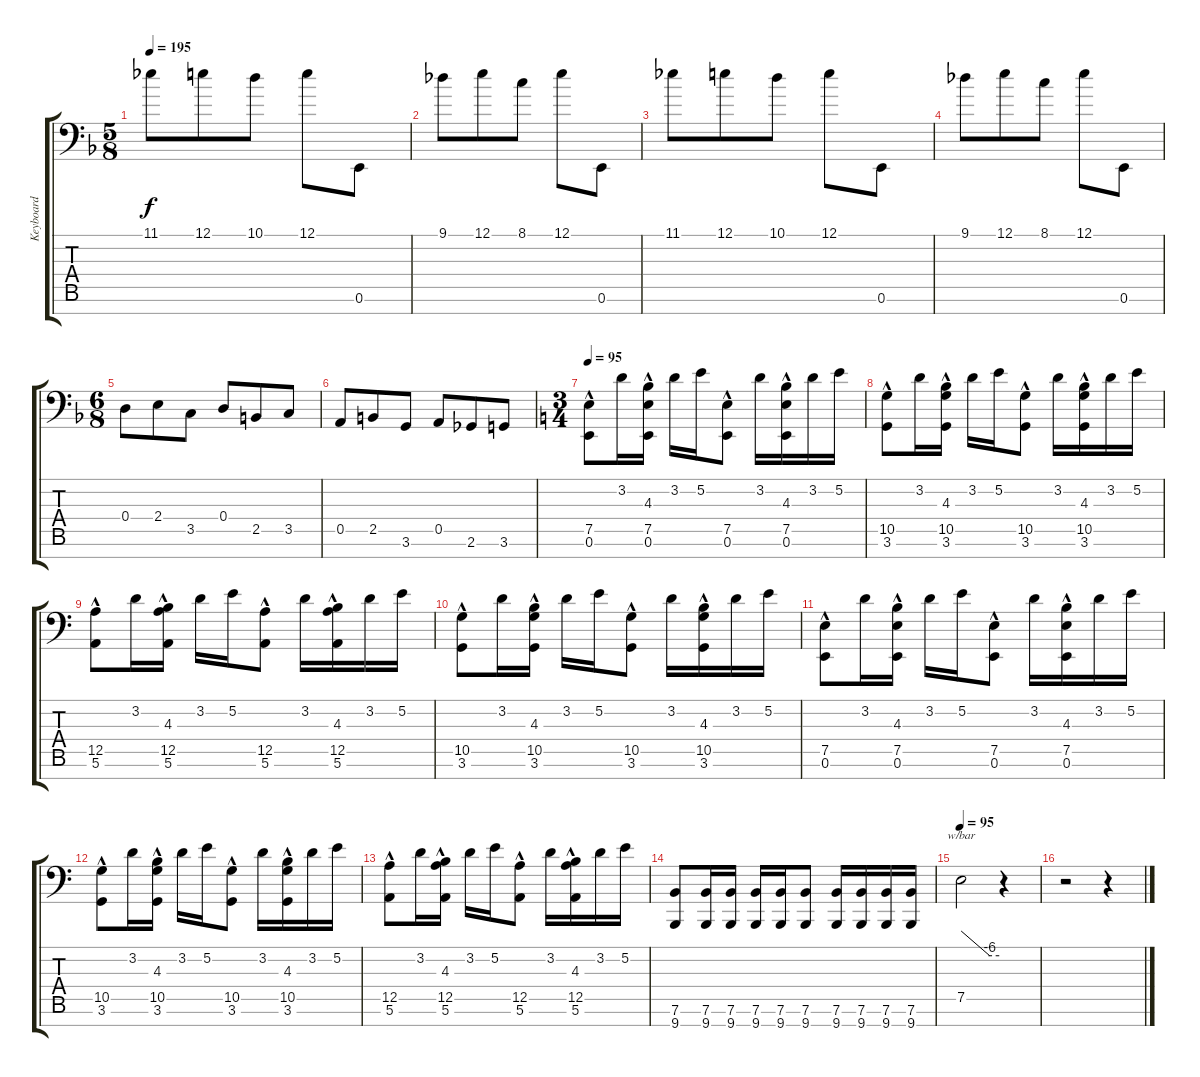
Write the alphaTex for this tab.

\track ("Keyboard" "Keyboard") {instrument stringensemble1}
\staff {score tabs}
\tuning (E4 B3 G3 D3 A2 E2 D1) {hide}
\ts (5 8)
\tempo 195
\clef f4
\ks f
11.1.8{dy f} 12.1.8 10.1.8 12.1.8 0.6.8 |
9.1.8 12.1.8 8.1.8 12.1.8 0.6.8 |
11.1.8 12.1.8 10.1.8 12.1.8 0.6.8 |
9.1.8 12.1.8 8.1.8 12.1.8 0.6.8 |
\ts (6 8)
0.4.8 2.4.8 3.5.8 0.4.8 2.5.8 3.5.8 |
0.5.8 2.5.8 3.6.8 0.5.8 2.6.8 3.6.8 |
\ts (3 4)
\tempo 95
\ks c
(7.5{hac} 0.6{hac}).8 3.2.16 (4.3 7.5{hac} 0.6{hac}).16 3.2.16 5.2.16 (7.5{hac} 0.6{hac}).8 3.2.16 (4.3 7.5{hac} 0.6{hac}).16 3.2.16 5.2.16 |
(10.5 3.6{hac}).8 3.2.16 (4.3 10.5 3.6{hac}).16 3.2.16 5.2.16 (10.5 3.6{hac}).8 3.2.16 (4.3 10.5 3.6{hac}).16 3.2.16 5.2.16 |
(12.5{hac} 5.6{hac}).8 3.2.16 (4.3 12.5{hac} 5.6{hac}).16 3.2.16 5.2.16 (12.5{hac} 5.6{hac}).8 3.2.16 (4.3 12.5{hac} 5.6{hac}).16 3.2.16 5.2.16 |
(10.5 3.6{hac}).8 3.2.16 (4.3 10.5 3.6{hac}).16 3.2.16 5.2.16 (10.5 3.6{hac}).8 3.2.16 (4.3 10.5 3.6{hac}).16 3.2.16 5.2.16 |
(7.5{hac} 0.6{hac}).8 3.2.16 (4.3 7.5{hac} 0.6{hac}).16 3.2.16 5.2.16 (7.5{hac} 0.6{hac}).8 3.2.16 (4.3 7.5{hac} 0.6{hac}).16 3.2.16 5.2.16 |
(10.5 3.6{hac}).8 3.2.16 (4.3 10.5 3.6{hac}).16 3.2.16 5.2.16 (10.5 3.6{hac}).8 3.2.16 (4.3 10.5 3.6{hac}).16 3.2.16 5.2.16 |
(12.5{hac} 5.6{hac}).8 3.2.16 (4.3 12.5{hac} 5.6{hac}).16 3.2.16 5.2.16 (12.5{hac} 5.6{hac}).8 3.2.16 (4.3 12.5{hac} 5.6{hac}).16 3.2.16 5.2.16 |
(7.6 9.7).8 (7.6 9.7).16 (7.6 9.7).16 (7.6 9.7).16 (7.6 9.7).16 (7.6 9.7).8 (7.6 9.7).16 (7.6 9.7).16 (7.6 9.7).16 (7.6 9.7).16 |
\tempo 95
7.5.2{tbe (custom default 0 0 45 -24 60 -24)} r.4 |
r.2 r.4
